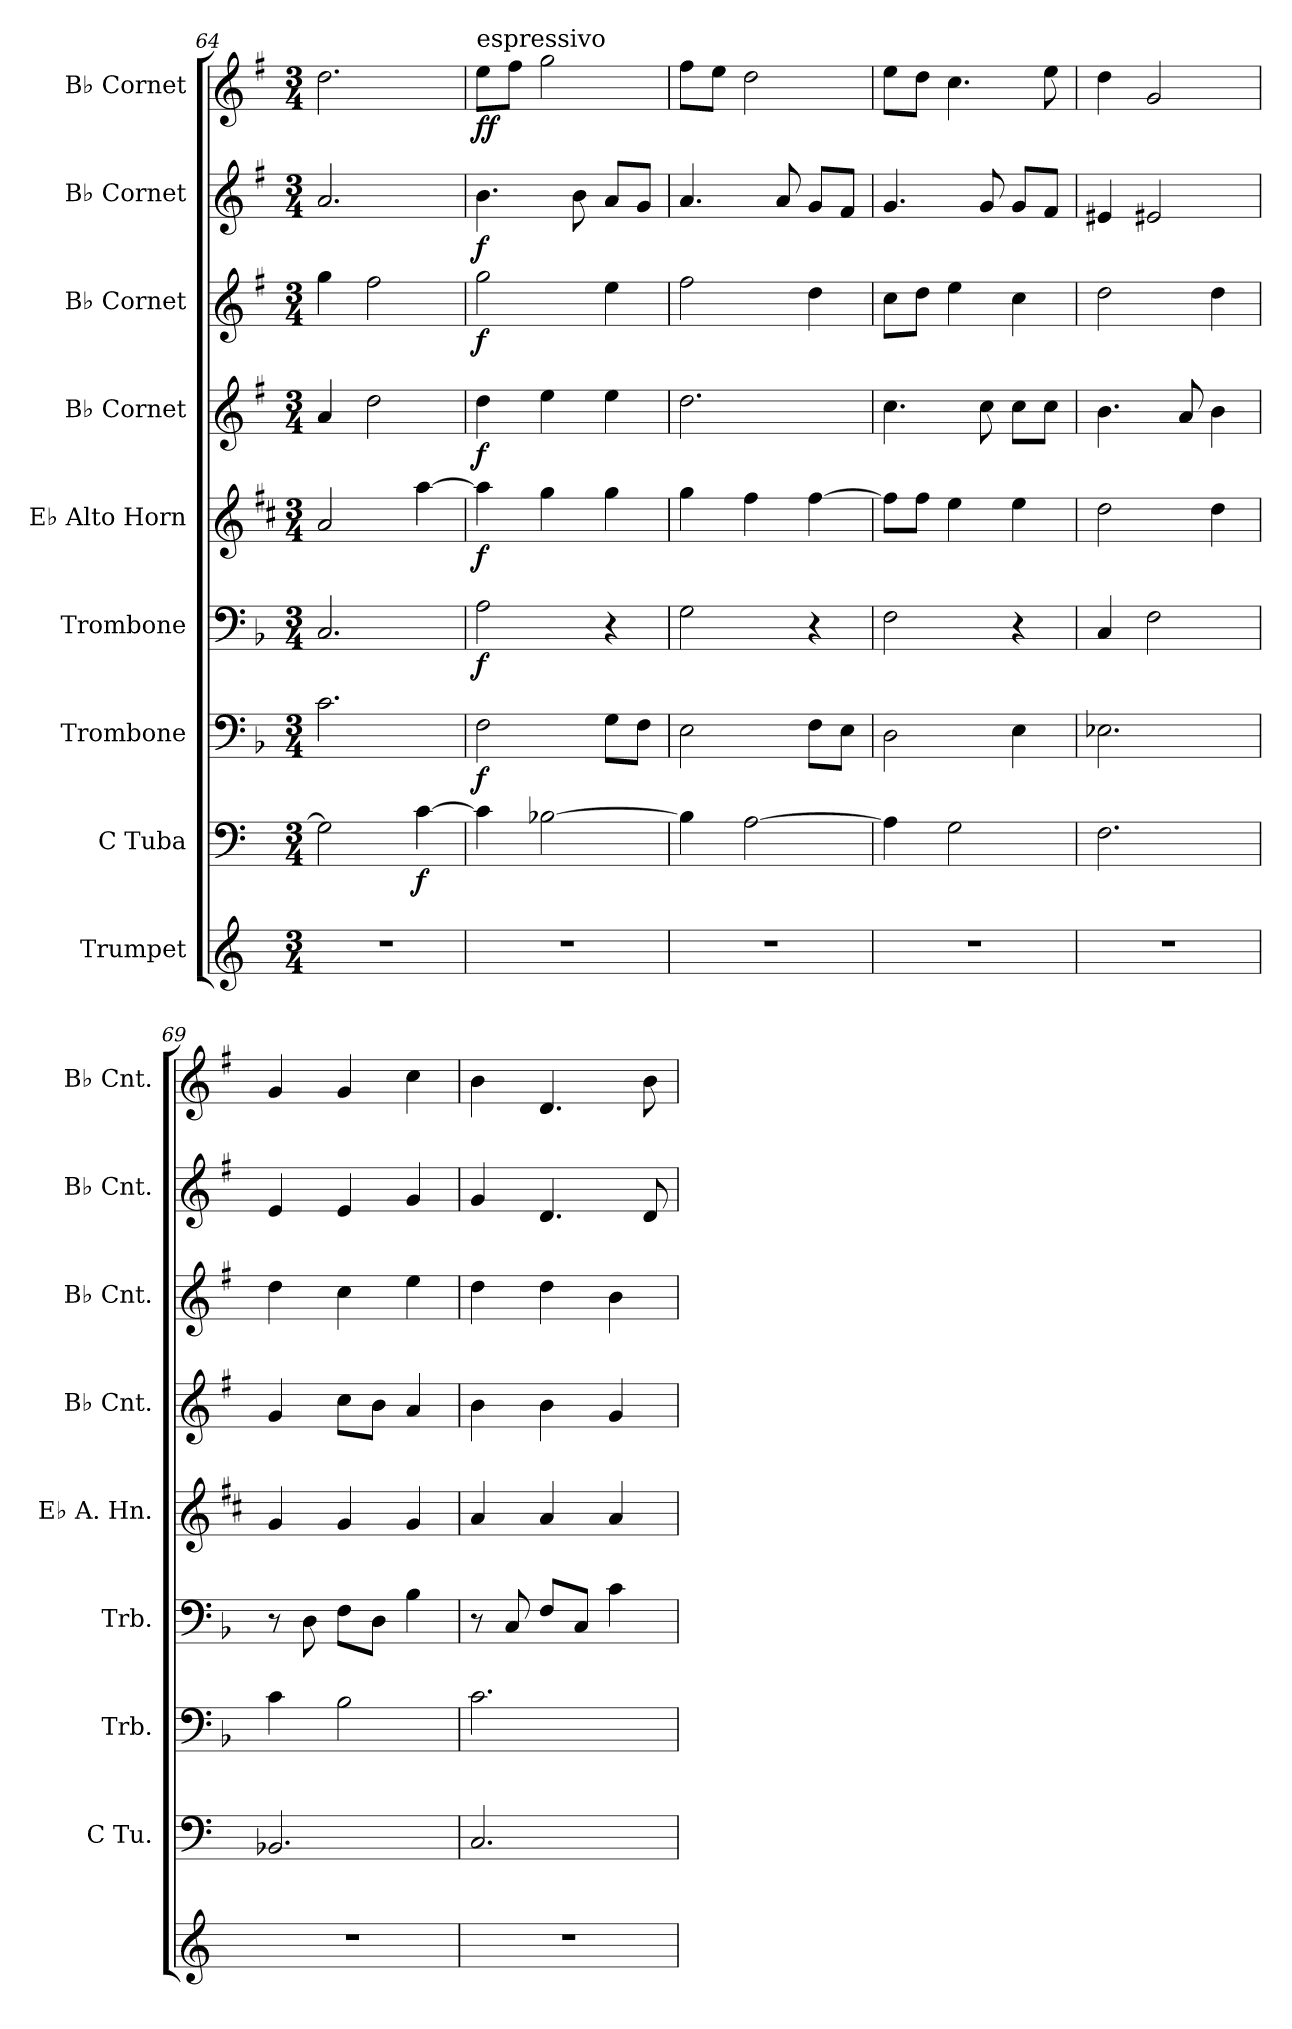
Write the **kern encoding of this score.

**kern	**kern	**dynam	**kern	**dynam	**kern	**dynam	**kern	**dynam	**kern	**dynam	**kern	**dynam	**kern	**dynam	**kern	**dynam
*part9	*part8	*part8	*part7	*part7	*part6	*part6	*part5	*part5	*part4	*part4	*part3	*part3	*part2	*part2	*part1	*part1
*staff9	*staff8	*staff8	*staff7	*staff7	*staff6	*staff6	*staff5	*staff5	*staff4	*staff4	*staff3	*staff3	*staff2	*staff2	*staff1	*staff1
*I"Trumpet	*I"C Tuba	*	*I"Trombone	*	*I"Trombone	*	*I"E♭ Alto Horn	*	*I"B♭ Cornet	*	*I"B♭ Cornet	*	*I"B♭ Cornet	*	*I"B♭ Cornet	*
*	*I'C Tu.	*	*I'Trb.	*	*I'Trb.	*	*I'E♭ A. Hn.	*	*I'B♭ Cnt.	*	*I'B♭ Cnt.	*	*I'B♭ Cnt.	*	*I'B♭ Cnt.	*
!!LO:PB:g=z
*clefG2	*clefF4	*	*clefF4	*	*clefF4	*	*clefG2	*	*clefG2	*	*clefG2	*	*clefG2	*	*clefG2	*
*ITrd1c2	*	*	*	*	*	*	*ITrd5c9	*	*ITrd1c2	*	*ITrd1c2	*	*ITrd1c2	*	*ITrd1c2	*
*k[b-e-]	*k[]	*	*k[b-]	*	*k[b-]	*	*k[b-]	*	*k[b-]	*	*k[b-]	*	*k[b-]	*	*k[b-]	*
*B-:	*C:	*	*F:	*	*F:	*	*F:	*	*F:	*	*F:	*	*F:	*	*F:	*
*M3/4	*M3/4	*	*M3/4	*	*M3/4	*	*M3/4	*	*M3/4	*	*M3/4	*	*M3/4	*	*M3/4	*
=64	=64	=64	=64	=64	=64	=64	=64	=64	=64	=64	=64	=64	=64	=64	=64	=64
2.r	2G\]	.	2.c\	.	2.C/	.	2c/	.	4g/	.	4ff\	.	2.g/	.	2.cc\	.
.	.	.	.	.	.	.	.	.	2cc\	.	2ee\	.	.	.	.	.
!	!	!LO:DY:b	!	!	!	!	!	!	!	!	!	!	!	!	!	!
.	[4c\	f	.	.	.	.	[4cc\	.	.	.	.	.	.	.	.	.
=65	=65	=65	=65	=65	=65	=65	=65	=65	=65	=65	=65	=65	=65	=65	=65	=65
!	!	!	!	!	!	!	!	!	!	!	!	!	!	!	!LO:TX:a:t=espressivo	!
!	!	!	!	!LO:DY:b	!	!LO:DY:b	!	!LO:DY:b	!	!LO:DY:b	!	!LO:DY:b	!	!LO:DY:b	!	!LO:DY:b
2.r	4c\]	.	2F\	f	2A\	f	4cc\]	f	4cc\	f	2ff\	f	4.a\	f	8dd\L	ff
.	.	.	.	.	.	.	.	.	.	.	.	.	.	.	8ee\J	.
.	[2B-X\	.	.	.	.	.	4b-\	.	4dd\	.	.	.	.	.	2ff\	.
.	.	.	.	.	.	.	.	.	.	.	.	.	8a\	.	.	.
.	.	.	8G\L	.	4r	.	4b-\	.	4dd\	.	4dd\	.	8g/L	.	.	.
.	.	.	8F\J	.	.	.	.	.	.	.	.	.	8f/J	.	.	.
=66	=66	=66	=66	=66	=66	=66	=66	=66	=66	=66	=66	=66	=66	=66	=66	=66
2.r	4B-\]	.	2E\	.	2G\	.	4b-\	.	2.cc\	.	2ee\	.	4.g/	.	8ee\L	.
.	.	.	.	.	.	.	.	.	.	.	.	.	.	.	8dd\J	.
.	[2A\	.	.	.	.	.	4a\	.	.	.	.	.	.	.	2cc\	.
.	.	.	.	.	.	.	.	.	.	.	.	.	8g/	.	.	.
.	.	.	8F\L	.	4r	.	[4a\	.	.	.	4cc\	.	8f/L	.	.	.
.	.	.	8E\J	.	.	.	.	.	.	.	.	.	8e/J	.	.	.
=67	=67	=67	=67	=67	=67	=67	=67	=67	=67	=67	=67	=67	=67	=67	=67	=67
2.r	4A\]	.	2D\	.	2F\	.	8a\L]	.	4.b-\	.	8b-\L	.	4.f/	.	8dd\L	.
.	.	.	.	.	.	.	8a\J	.	.	.	8cc\J	.	.	.	8cc\J	.
.	2G\	.	.	.	.	.	4g\	.	.	.	4dd\	.	.	.	4.b-\	.
.	.	.	.	.	.	.	.	.	8b-\	.	.	.	8f/	.	.	.
.	.	.	4E\	.	4r	.	4g\	.	8b-\L	.	4b-\	.	8f/L	.	.	.
.	.	.	.	.	.	.	.	.	8b-\J	.	.	.	8e/J	.	8dd\	.
=68	=68	=68	=68	=68	=68	=68	=68	=68	=68	=68	=68	=68	=68	=68	=68	=68
2.r	2.F\	.	2.E-X\	.	4C/	.	2f\	.	4.a\	.	2cc\	.	4d#X/	.	4cc\	.
.	.	.	.	.	2F\	.	.	.	.	.	.	.	2d#X/	.	2f/	.
.	.	.	.	.	.	.	.	.	8g/	.	.	.	.	.	.	.
.	.	.	.	.	.	.	4f\	.	4a\	.	4cc\	.	.	.	.	.
=69	=69	=69	=69	=69	=69	=69	=69	=69	=69	=69	=69	=69	=69	=69	=69	=69
2.r	2.BB-X/	.	4c\	.	8r	.	4B-/	.	4f/	.	4cc\	.	4d/	.	4f/	.
.	.	.	.	.	8D\	.	.	.	.	.	.	.	.	.	.	.
.	.	.	2B-\	.	8F\L	.	4B-/	.	8b-\L	.	4b-\	.	4d/	.	4f/	.
.	.	.	.	.	8D\J	.	.	.	8a\J	.	.	.	.	.	.	.
.	.	.	.	.	4B-\	.	4B-/	.	4g/	.	4dd\	.	4f/	.	4b-\	.
=70	=70	=70	=70	=70	=70	=70	=70	=70	=70	=70	=70	=70	=70	=70	=70	=70
2.r	2.C/	.	2.c\	.	8r	.	4c/	.	4a\	.	4cc\	.	4f/	.	4a\	.
.	.	.	.	.	8C/	.	.	.	.	.	.	.	.	.	.	.
.	.	.	.	.	8F/L	.	4c/	.	4a\	.	4cc\	.	4.c/	.	4.c/	.
.	.	.	.	.	8C/J	.	.	.	.	.	.	.	.	.	.	.
.	.	.	.	.	4c\	.	4c/	.	4f/	.	4a\	.	.	.	.	.
.	.	.	.	.	.	.	.	.	.	.	.	.	8c/	.	8a\	.
=	=	=	=	=	=	=	=	=	=	=	=	=	=	=	=	=
*-	*-	*-	*-	*-	*-	*-	*-	*-	*-	*-	*-	*-	*-	*-	*-	*-
